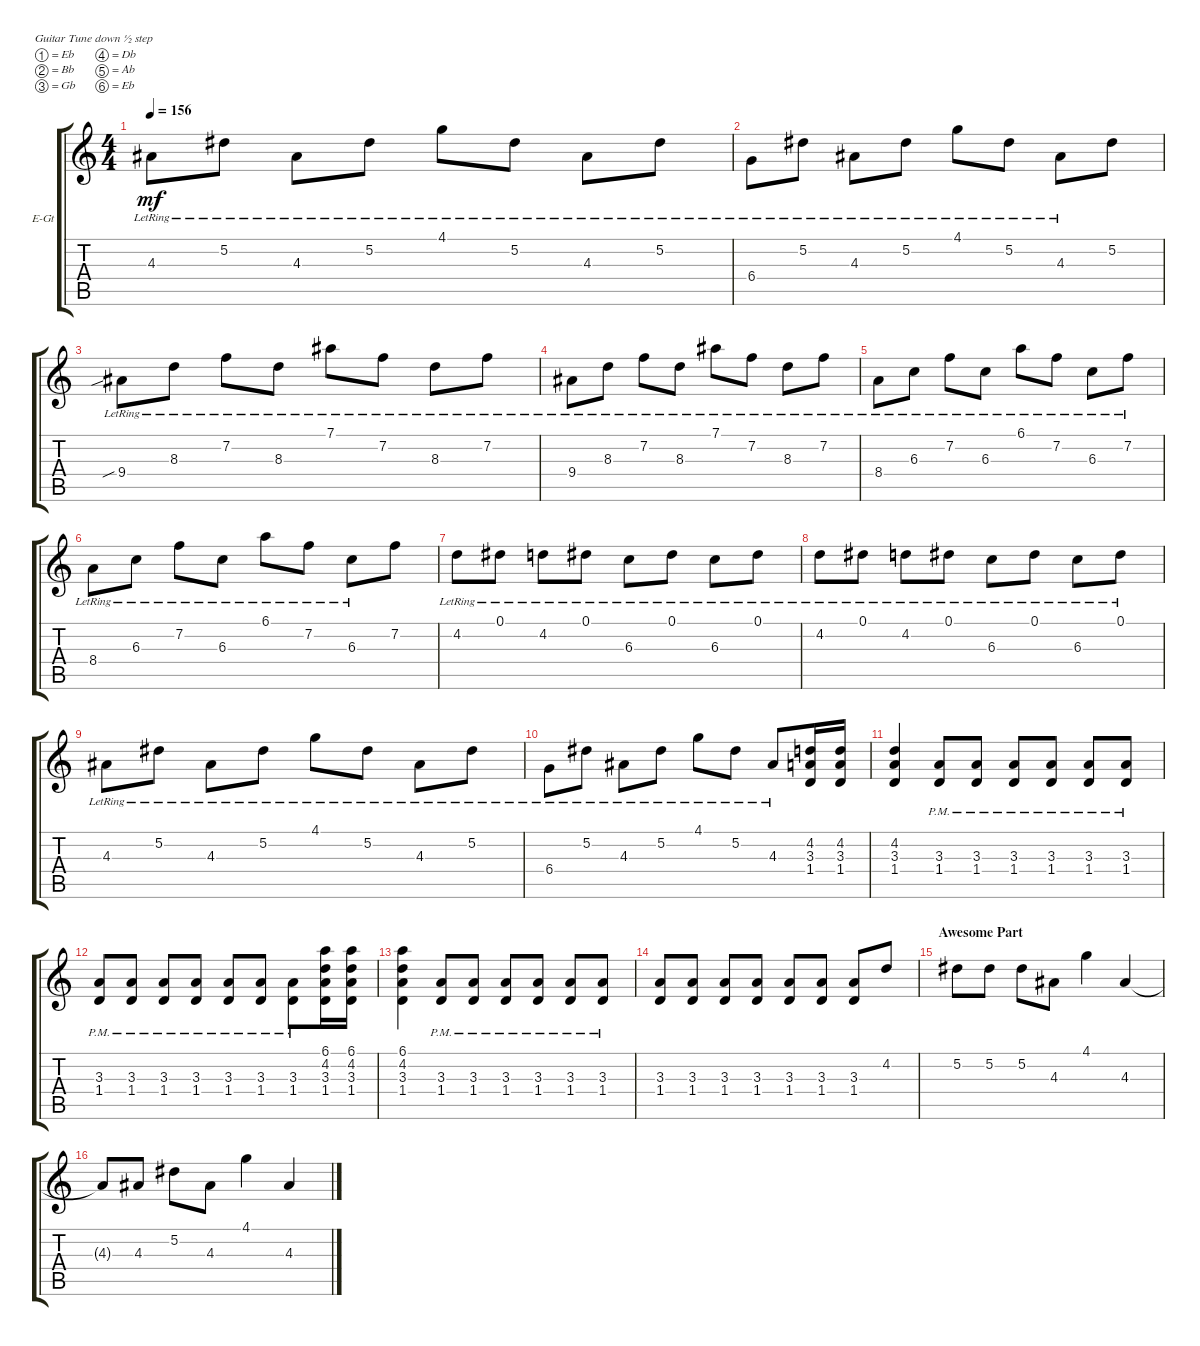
\defaultSystemsLayout 4
\bracketExtendMode groupsimilarinstruments
\firstSystemTrackNameOrientation horizontal
\otherSystemsTrackNameOrientation horizontal
\track ("Electric Guitar" "E-Gt") {instrument electricguitarclean}
\staff {score tabs}
\tuning (Eb4 Bb3 Gb3 Db3 Ab2 Eb2)
\ts (4 4)
\tempo 156
\clef g2
\ks c
4.3{lr}.8{dy mf} 5.2{lr}.8 4.3{lr}.8 5.2{lr}.8 4.1{lr}.8 5.2{lr}.8 4.3{lr}.8 5.2{lr}.8 |
6.4{lr}.8 5.2{lr}.8 4.3{lr}.8 5.2{lr}.8 4.1{lr}.8 5.2{lr}.8 4.3{lr}.8 5.2.8 |
9.4{sib lr}.8 8.3{lr}.8 7.2{lr}.8 8.3{lr}.8 7.1{lr}.8 7.2{lr}.8 8.3{lr}.8 7.2{lr}.8 |
9.4{lr}.8 8.3{lr}.8 7.2{lr}.8 8.3{lr}.8 7.1{lr}.8 7.2{lr}.8 8.3{lr}.8 7.2{lr}.8 |
8.4{lr}.8 6.3{lr}.8 7.2{lr}.8 6.3{lr}.8 6.1{lr}.8 7.2{lr}.8 6.3{lr}.8 7.2{lr}.8 |
8.4{lr}.8 6.3{lr}.8 7.2{lr}.8 6.3{lr}.8 6.1{lr}.8 7.2{lr}.8 6.3{lr}.8 7.2.8 |
4.2{lr}.8 0.1{lr}.8 4.2{lr}.8 0.1{lr}.8 6.3{lr}.8 0.1{lr}.8 6.3{lr}.8 0.1{lr}.8 |
4.2{lr}.8 0.1{lr}.8 4.2{lr}.8 0.1{lr}.8 6.3{lr}.8 0.1{lr}.8 6.3{lr}.8 0.1{lr}.8 |
4.3{lr}.8 5.2{lr}.8 4.3{lr}.8 5.2{lr}.8 4.1{lr}.8 5.2{lr}.8 4.3{lr}.8 5.2{lr}.8 |
6.4{lr}.8 5.2{lr}.8 4.3{lr}.8 5.2{lr}.8 4.1{lr}.8 5.2{lr}.8 4.3{lr}.8 (4.2 3.3 1.4).16 (1.4 3.3 4.2).16 |
(4.2 1.4 3.3).4 (1.4{pm} 3.3{pm}).8 (1.4{pm} 3.3{pm}).8 (1.4{pm} 3.3{pm}).8 (1.4{pm} 3.3{pm}).8 (1.4{pm} 3.3{pm}).8 (3.3{pm} 1.4{pm}).8 |
(1.4{pm} 3.3{pm}).8 (1.4{pm} 3.3{pm}).8 (1.4{pm} 3.3{pm}).8 (1.4{pm} 3.3{pm}).8 (1.4{pm} 3.3{pm}).8 (1.4{pm} 3.3{pm}).8 (1.4{pm} 3.3{pm}).8 (4.2 3.3 1.4 6.1).16 (1.4 3.3 4.2 6.1).16 |
(4.2 1.4 3.3 6.1).4 (1.4{pm} 3.3{pm}).8 (1.4{pm} 3.3{pm}).8 (1.4{pm} 3.3{pm}).8 (1.4{pm} 3.3{pm}).8 (1.4{pm} 3.3{pm}).8 (3.3{pm} 1.4{pm}).8 |
(1.4 3.3).8 (1.4 3.3).8 (1.4 3.3).8 (1.4 3.3).8 (1.4 3.3).8 (1.4 3.3).8 (1.4 3.3).8 4.2.8 |
\section ("" "Awesome Part")
5.2.8 5.2.8 5.2.8 4.3.8 4.1.4 4.3.4 |
4.3{t}.8 4.3.8 5.2.8 4.3.8 4.1.4 4.3.4
